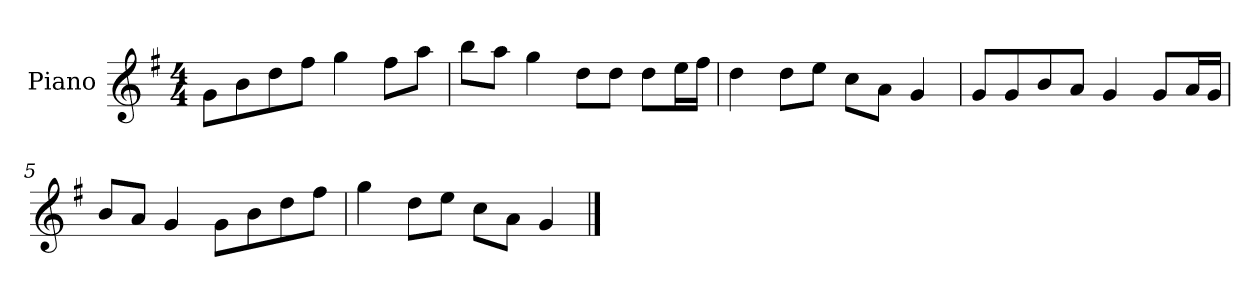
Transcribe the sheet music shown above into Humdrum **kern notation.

**kern
*part1
*staff1
*I"Piano
*I'P-no
*clefG2
*k[f#]
*M4/4
*MM90
=1
8g\L
8b\
8dd\
8ff#\J
4gg\
8ff#\L
8aa\J
=2
8bb\L
8aa\J
4gg\
8dd\L
8dd\J
8dd\L
16ee\L
16ff#\JJ
=3
4dd\
8dd\L
8ee\J
8cc\L
8a\J
4g/
=4
8g/L
8g/
8b/
8a/J
4g/
8g/L
16a/L
16g/JJ
=5
8b/L
8a/J
4g/
8g\L
8b\
8dd\
8ff#\J
!!LO:LB:g=z
=6
4gg\
8dd\L
8ee\J
8cc\L
8a\J
4g/
==
*-
